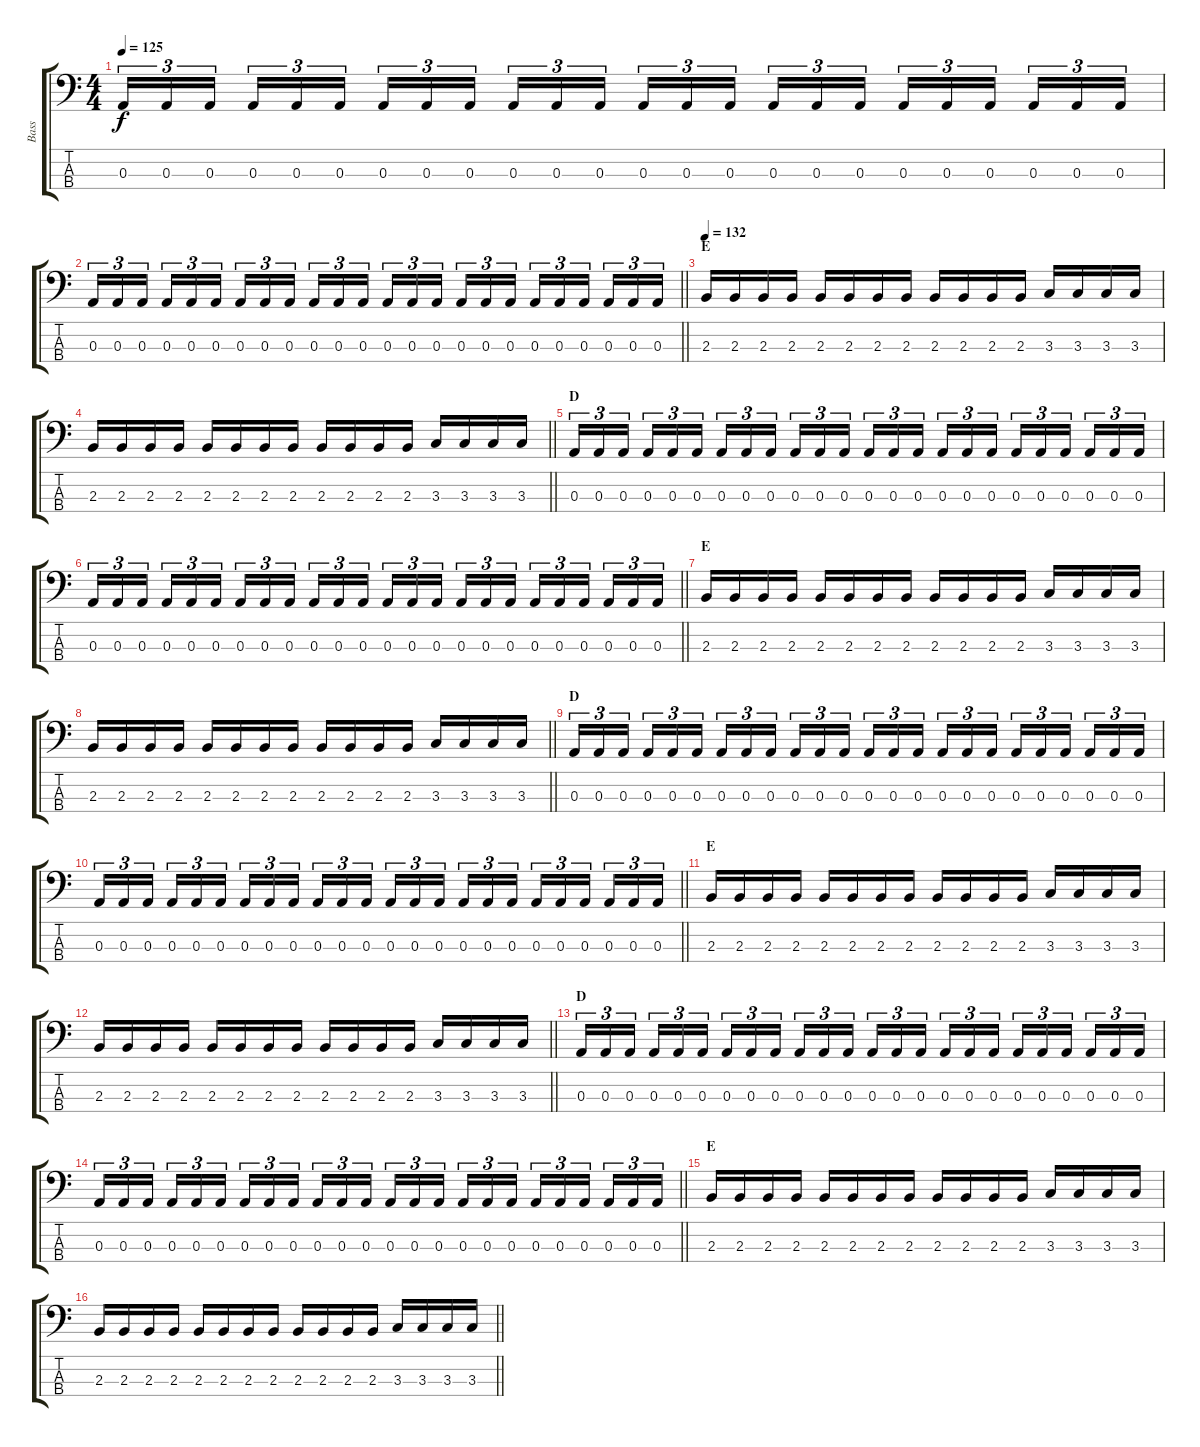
\track ("Bass" "Bass") {instrument electricbasspick}
\staff {score tabs}
\tuning (G2 D2 A1 E1) {hide}
\ts (4 4)
\tempo 125
\clef f4
\ks c
0.3.16{tu (3 2) dy f} 0.3.16{tu (3 2)} 0.3.16{tu (3 2) beam splitsecondary} 0.3.16{tu (3 2)} 0.3.16{tu (3 2)} 0.3.16{tu (3 2)} 0.3.16{tu (3 2)} 0.3.16{tu (3 2)} 0.3.16{tu (3 2) beam splitsecondary} 0.3.16{tu (3 2)} 0.3.16{tu (3 2)} 0.3.16{tu (3 2)} 0.3.16{tu (3 2)} 0.3.16{tu (3 2)} 0.3.16{tu (3 2) beam splitsecondary} 0.3.16{tu (3 2)} 0.3.16{tu (3 2)} 0.3.16{tu (3 2)} 0.3.16{tu (3 2)} 0.3.16{tu (3 2)} 0.3.16{tu (3 2) beam splitsecondary} 0.3.16{tu (3 2)} 0.3.16{tu (3 2)} 0.3.16{tu (3 2)} |
\barLineRight lightlight
0.3.16{tu (3 2)} 0.3.16{tu (3 2)} 0.3.16{tu (3 2) beam splitsecondary} 0.3.16{tu (3 2)} 0.3.16{tu (3 2)} 0.3.16{tu (3 2)} 0.3.16{tu (3 2)} 0.3.16{tu (3 2)} 0.3.16{tu (3 2) beam splitsecondary} 0.3.16{tu (3 2)} 0.3.16{tu (3 2)} 0.3.16{tu (3 2)} 0.3.16{tu (3 2)} 0.3.16{tu (3 2)} 0.3.16{tu (3 2) beam splitsecondary} 0.3.16{tu (3 2)} 0.3.16{tu (3 2)} 0.3.16{tu (3 2)} 0.3.16{tu (3 2)} 0.3.16{tu (3 2)} 0.3.16{tu (3 2) beam splitsecondary} 0.3.16{tu (3 2)} 0.3.16{tu (3 2)} 0.3.16{tu (3 2)} |
\section ("" "E")
\tempo 132
2.3.16 2.3.16 2.3.16 2.3.16 2.3.16 2.3.16 2.3.16 2.3.16 2.3.16 2.3.16 2.3.16 2.3.16 3.3.16 3.3.16 3.3.16 3.3.16 |
\barLineRight lightlight
2.3.16 2.3.16 2.3.16 2.3.16 2.3.16 2.3.16 2.3.16 2.3.16 2.3.16 2.3.16 2.3.16 2.3.16 3.3.16 3.3.16 3.3.16 3.3.16 |
\section ("" "D")
0.3.16{tu (3 2)} 0.3.16{tu (3 2)} 0.3.16{tu (3 2) beam splitsecondary} 0.3.16{tu (3 2)} 0.3.16{tu (3 2)} 0.3.16{tu (3 2)} 0.3.16{tu (3 2)} 0.3.16{tu (3 2)} 0.3.16{tu (3 2) beam splitsecondary} 0.3.16{tu (3 2)} 0.3.16{tu (3 2)} 0.3.16{tu (3 2)} 0.3.16{tu (3 2)} 0.3.16{tu (3 2)} 0.3.16{tu (3 2) beam splitsecondary} 0.3.16{tu (3 2)} 0.3.16{tu (3 2)} 0.3.16{tu (3 2)} 0.3.16{tu (3 2)} 0.3.16{tu (3 2)} 0.3.16{tu (3 2) beam splitsecondary} 0.3.16{tu (3 2)} 0.3.16{tu (3 2)} 0.3.16{tu (3 2)} |
\barLineRight lightlight
0.3.16{tu (3 2)} 0.3.16{tu (3 2)} 0.3.16{tu (3 2) beam splitsecondary} 0.3.16{tu (3 2)} 0.3.16{tu (3 2)} 0.3.16{tu (3 2)} 0.3.16{tu (3 2)} 0.3.16{tu (3 2)} 0.3.16{tu (3 2) beam splitsecondary} 0.3.16{tu (3 2)} 0.3.16{tu (3 2)} 0.3.16{tu (3 2)} 0.3.16{tu (3 2)} 0.3.16{tu (3 2)} 0.3.16{tu (3 2) beam splitsecondary} 0.3.16{tu (3 2)} 0.3.16{tu (3 2)} 0.3.16{tu (3 2)} 0.3.16{tu (3 2)} 0.3.16{tu (3 2)} 0.3.16{tu (3 2) beam splitsecondary} 0.3.16{tu (3 2)} 0.3.16{tu (3 2)} 0.3.16{tu (3 2)} |
\section ("" "E")
2.3.16 2.3.16 2.3.16 2.3.16 2.3.16 2.3.16 2.3.16 2.3.16 2.3.16 2.3.16 2.3.16 2.3.16 3.3.16 3.3.16 3.3.16 3.3.16 |
\barLineRight lightlight
2.3.16 2.3.16 2.3.16 2.3.16 2.3.16 2.3.16 2.3.16 2.3.16 2.3.16 2.3.16 2.3.16 2.3.16 3.3.16 3.3.16 3.3.16 3.3.16 |
\section ("" "D")
0.3.16{tu (3 2)} 0.3.16{tu (3 2)} 0.3.16{tu (3 2) beam splitsecondary} 0.3.16{tu (3 2)} 0.3.16{tu (3 2)} 0.3.16{tu (3 2)} 0.3.16{tu (3 2)} 0.3.16{tu (3 2)} 0.3.16{tu (3 2) beam splitsecondary} 0.3.16{tu (3 2)} 0.3.16{tu (3 2)} 0.3.16{tu (3 2)} 0.3.16{tu (3 2)} 0.3.16{tu (3 2)} 0.3.16{tu (3 2) beam splitsecondary} 0.3.16{tu (3 2)} 0.3.16{tu (3 2)} 0.3.16{tu (3 2)} 0.3.16{tu (3 2)} 0.3.16{tu (3 2)} 0.3.16{tu (3 2) beam splitsecondary} 0.3.16{tu (3 2)} 0.3.16{tu (3 2)} 0.3.16{tu (3 2)} |
\barLineRight lightlight
0.3.16{tu (3 2)} 0.3.16{tu (3 2)} 0.3.16{tu (3 2) beam splitsecondary} 0.3.16{tu (3 2)} 0.3.16{tu (3 2)} 0.3.16{tu (3 2)} 0.3.16{tu (3 2)} 0.3.16{tu (3 2)} 0.3.16{tu (3 2) beam splitsecondary} 0.3.16{tu (3 2)} 0.3.16{tu (3 2)} 0.3.16{tu (3 2)} 0.3.16{tu (3 2)} 0.3.16{tu (3 2)} 0.3.16{tu (3 2) beam splitsecondary} 0.3.16{tu (3 2)} 0.3.16{tu (3 2)} 0.3.16{tu (3 2)} 0.3.16{tu (3 2)} 0.3.16{tu (3 2)} 0.3.16{tu (3 2) beam splitsecondary} 0.3.16{tu (3 2)} 0.3.16{tu (3 2)} 0.3.16{tu (3 2)} |
\section ("" "E")
2.3.16 2.3.16 2.3.16 2.3.16 2.3.16 2.3.16 2.3.16 2.3.16 2.3.16 2.3.16 2.3.16 2.3.16 3.3.16 3.3.16 3.3.16 3.3.16 |
\barLineRight lightlight
2.3.16 2.3.16 2.3.16 2.3.16 2.3.16 2.3.16 2.3.16 2.3.16 2.3.16 2.3.16 2.3.16 2.3.16 3.3.16 3.3.16 3.3.16 3.3.16 |
\section ("" "D")
0.3.16{tu (3 2)} 0.3.16{tu (3 2)} 0.3.16{tu (3 2) beam splitsecondary} 0.3.16{tu (3 2)} 0.3.16{tu (3 2)} 0.3.16{tu (3 2)} 0.3.16{tu (3 2)} 0.3.16{tu (3 2)} 0.3.16{tu (3 2) beam splitsecondary} 0.3.16{tu (3 2)} 0.3.16{tu (3 2)} 0.3.16{tu (3 2)} 0.3.16{tu (3 2)} 0.3.16{tu (3 2)} 0.3.16{tu (3 2) beam splitsecondary} 0.3.16{tu (3 2)} 0.3.16{tu (3 2)} 0.3.16{tu (3 2)} 0.3.16{tu (3 2)} 0.3.16{tu (3 2)} 0.3.16{tu (3 2) beam splitsecondary} 0.3.16{tu (3 2)} 0.3.16{tu (3 2)} 0.3.16{tu (3 2)} |
\barLineRight lightlight
0.3.16{tu (3 2)} 0.3.16{tu (3 2)} 0.3.16{tu (3 2) beam splitsecondary} 0.3.16{tu (3 2)} 0.3.16{tu (3 2)} 0.3.16{tu (3 2)} 0.3.16{tu (3 2)} 0.3.16{tu (3 2)} 0.3.16{tu (3 2) beam splitsecondary} 0.3.16{tu (3 2)} 0.3.16{tu (3 2)} 0.3.16{tu (3 2)} 0.3.16{tu (3 2)} 0.3.16{tu (3 2)} 0.3.16{tu (3 2) beam splitsecondary} 0.3.16{tu (3 2)} 0.3.16{tu (3 2)} 0.3.16{tu (3 2)} 0.3.16{tu (3 2)} 0.3.16{tu (3 2)} 0.3.16{tu (3 2) beam splitsecondary} 0.3.16{tu (3 2)} 0.3.16{tu (3 2)} 0.3.16{tu (3 2)} |
\section ("" "E")
2.3.16 2.3.16 2.3.16 2.3.16 2.3.16 2.3.16 2.3.16 2.3.16 2.3.16 2.3.16 2.3.16 2.3.16 3.3.16 3.3.16 3.3.16 3.3.16 |
\barLineRight lightlight
2.3.16 2.3.16 2.3.16 2.3.16 2.3.16 2.3.16 2.3.16 2.3.16 2.3.16 2.3.16 2.3.16 2.3.16 3.3.16 3.3.16 3.3.16 3.3.16
